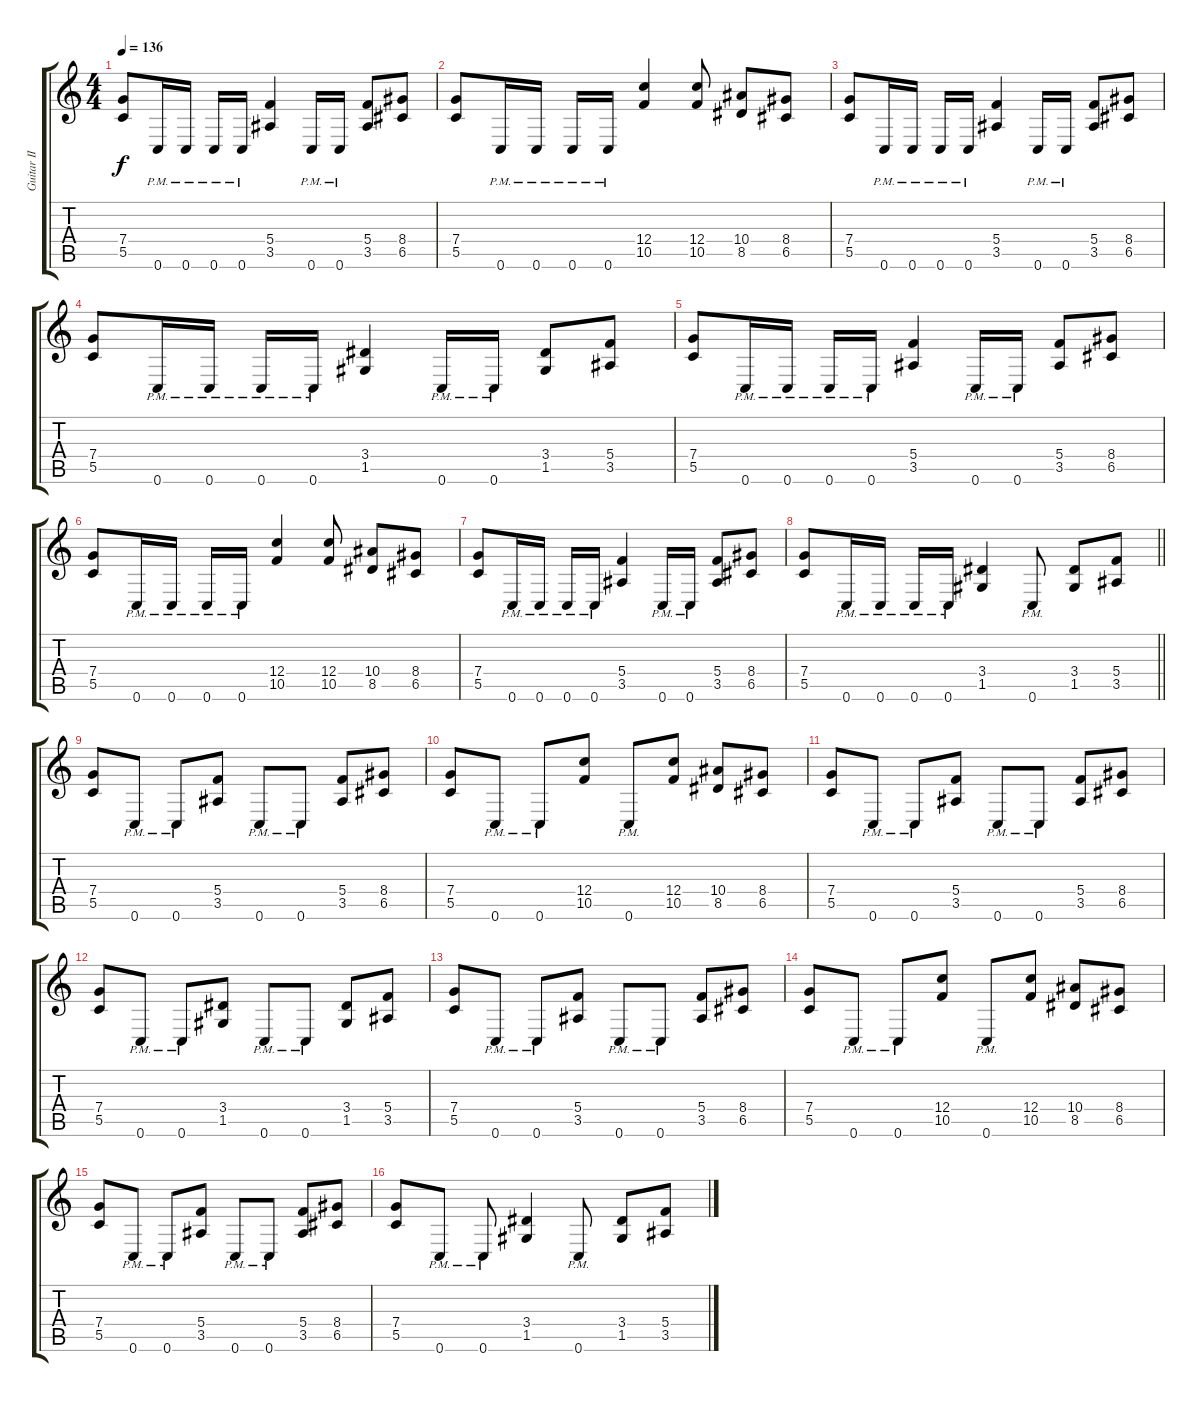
\track ("Guitar II" "Guitar II") {instrument distortionguitar}
\staff {score tabs}
\tuning (D4 A3 F3 C3 G2 C2) {hide}
\ts (4 4)
\tempo 136
\clef g2
\ks c
(7.4 5.5).8{dy f} 0.6{pm}.16 0.6{pm}.16 0.6{pm}.16 0.6{pm}.16 (5.4 3.5).4 0.6{pm}.16 0.6{pm}.16 (5.4 3.5).8 (8.4 6.5).8 |
(7.4 5.5).8 0.6{pm}.16 0.6{pm}.16 0.6{pm}.16 0.6{pm}.16 (12.4 10.5).4 (12.4 10.5).8 (10.4 8.5).8 (8.4 6.5).8 |
(7.4 5.5).8 0.6{pm}.16 0.6{pm}.16 0.6{pm}.16 0.6{pm}.16 (5.4 3.5).4 0.6{pm}.16 0.6{pm}.16 (5.4 3.5).8 (8.4 6.5).8 |
(7.4 5.5).8 0.6{pm}.16 0.6{pm}.16 0.6{pm}.16 0.6{pm}.16 (3.4 1.5).4 0.6{pm}.16 0.6{pm}.16 (3.4 1.5).8 (5.4 3.5).8 |
(7.4 5.5).8 0.6{pm}.16 0.6{pm}.16 0.6{pm}.16 0.6{pm}.16 (5.4 3.5).4 0.6{pm}.16 0.6{pm}.16 (5.4 3.5).8 (8.4 6.5).8 |
(7.4 5.5).8 0.6{pm}.16 0.6{pm}.16 0.6{pm}.16 0.6{pm}.16 (12.4 10.5).4 (12.4 10.5).8 (10.4 8.5).8 (8.4 6.5).8 |
(7.4 5.5).8 0.6{pm}.16 0.6{pm}.16 0.6{pm}.16 0.6{pm}.16 (5.4 3.5).4 0.6{pm}.16 0.6{pm}.16 (5.4 3.5).8 (8.4 6.5).8 |
\barLineRight lightlight
(7.4 5.5).8 0.6{pm}.16 0.6{pm}.16 0.6{pm}.16 0.6{pm}.16 (3.4 1.5).4 0.6{pm}.8 (3.4 1.5).8 (5.4 3.5).8 |
\section ("" "")
(7.4 5.5).8 0.6{pm}.8 0.6{pm}.8 (5.4 3.5).8 0.6{pm}.8 0.6{pm}.8 (5.4 3.5).8 (8.4 6.5).8 |
(7.4 5.5).8 0.6{pm}.8 0.6{pm}.8 (12.4 10.5).8 0.6{pm}.8 (12.4 10.5).8 (10.4 8.5).8 (8.4 6.5).8 |
(7.4 5.5).8 0.6{pm}.8 0.6{pm}.8 (5.4 3.5).8 0.6{pm}.8 0.6{pm}.8 (5.4 3.5).8 (8.4 6.5).8 |
(7.4 5.5).8 0.6{pm}.8 0.6{pm}.8 (3.4 1.5).8 0.6{pm}.8 0.6{pm}.8 (3.4 1.5).8 (5.4 3.5).8 |
(7.4 5.5).8 0.6{pm}.8 0.6{pm}.8 (5.4 3.5).8 0.6{pm}.8 0.6{pm}.8 (5.4 3.5).8 (8.4 6.5).8 |
(7.4 5.5).8 0.6{pm}.8 0.6{pm}.8 (12.4 10.5).8 0.6{pm}.8 (12.4 10.5).8 (10.4 8.5).8 (8.4 6.5).8 |
(7.4 5.5).8 0.6{pm}.8 0.6{pm}.8 (5.4 3.5).8 0.6{pm}.8 0.6{pm}.8 (5.4 3.5).8 (8.4 6.5).8 |
(7.4 5.5).8 0.6{pm}.8 0.6{pm}.8 (3.4 1.5).4 0.6{pm}.8 (3.4 1.5).8 (5.4 3.5).8
